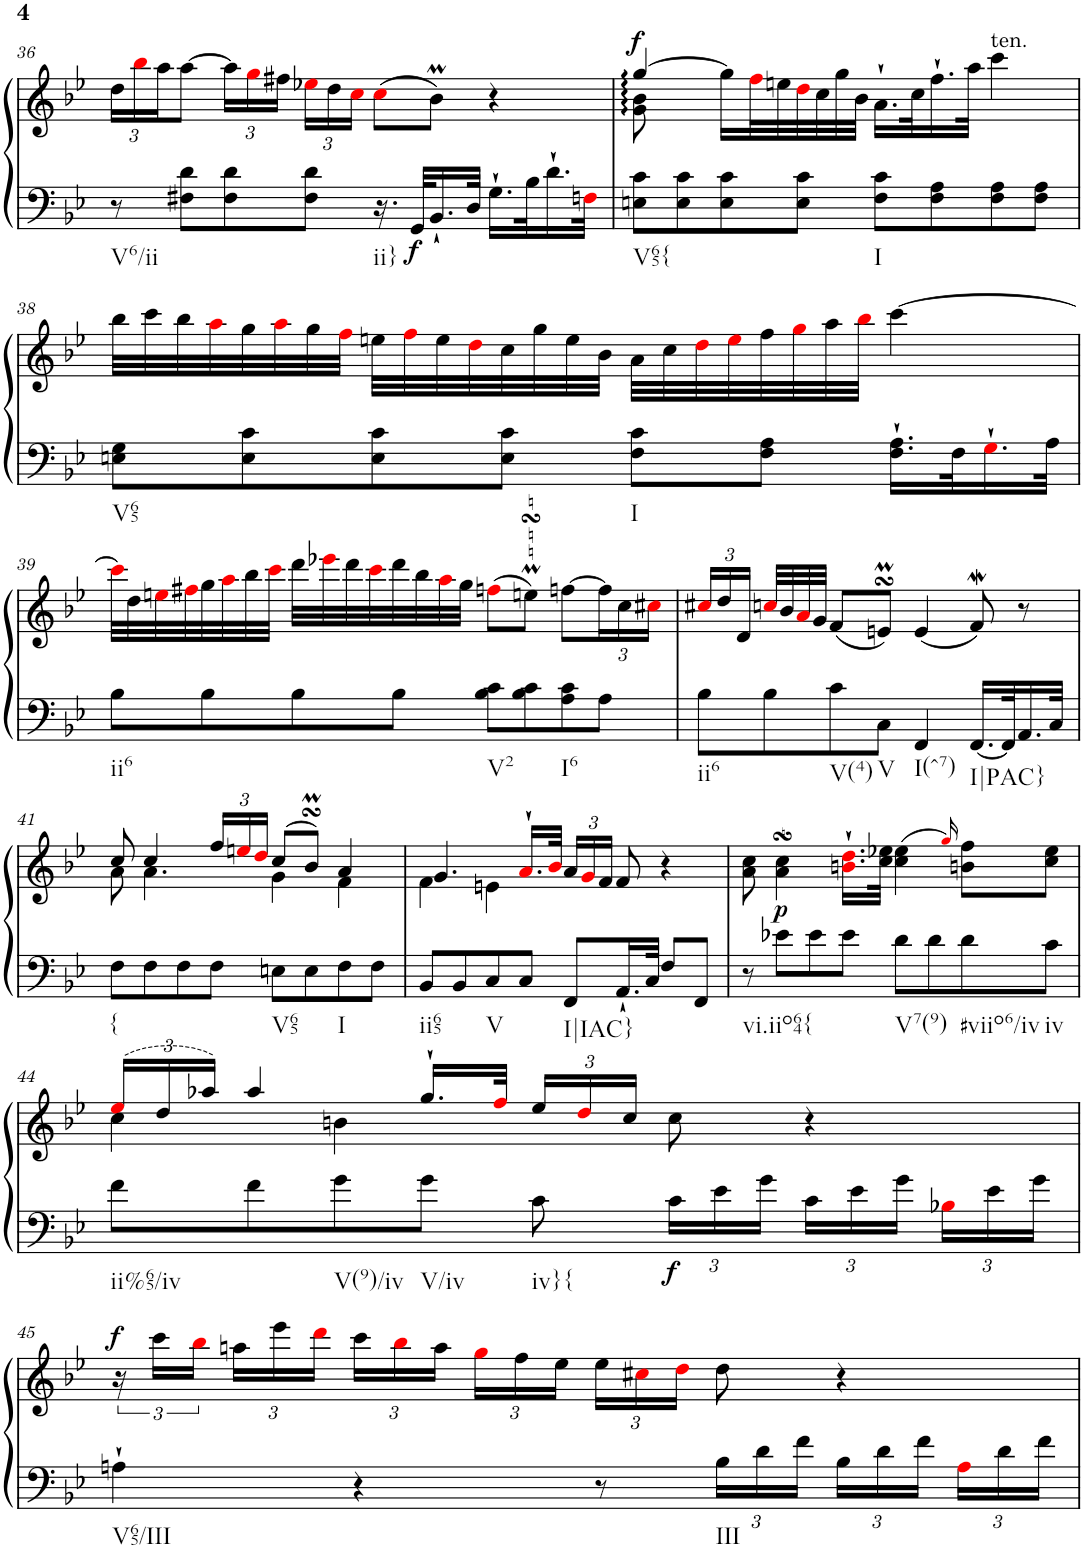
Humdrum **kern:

**kern	**kern	**dynam
*part1	*part1	*part1
*staff2	*staff1	*staff1/2
*I"Harpsichord	*	*
*I'Hch.	*	*
!!LO:PB:g=z
*clefF4	*clefG2	*
*k[b-e-]	*k[b-e-]	*
*M4/4	*M4/4	*
*met(c)	*met(c)	*
*	*Xbrackettup	*
=36	=36	=36
!LO:TX:b:t=V6/ii	!	!
8r	24dd\LL	.
.	24bb-i\	.
.	24aa\J	.
8F#X\ 8d\L	[8aa\J	.
8F#\ 8d\	24aa\LL]	.
.	24ggi\	.
.	24ff#X\JJ	.
8F#\ 8d\J	24ee-Xi\LL	.
.	24dd\	.
.	24cci\JJ	.
!LO:TX:b:t=ii}	!	!
16.r	(>8cci\L	.
!	!	!LO:DY:b=2
32GG/KLL	.	f
16.BB-`/	8b-M\J)	.
32D/JJk	.	.
16.G`\LL	4r	.
32B-\K	.	.
16.d`\	.	.
32Fni\JJk	.	.
=37	=37	=37
*	*^	*
!LO:TX:b:t=V65{	!	!	!
!	!	!	!LO:DY:a
8En\ 8c\L	[4gg/	8g\ 8b-\	f
8E\ 8c\	.	2..ryy	.
8E\ 8c\	16gg\LL]	.	.
.	32ffi\L	.	.
.	32een\	.	.
8E\ 8c\J	32ddi\	.	.
.	32cc\	.	.
.	32gg\	.	.
.	32b-\JJJ	.	.
!LO:TX:b:t=I	!	!	!
8F\ 8c\L	16.a`\LL	.	.
.	32cc\K	.	.
8F\ 8A\	16.ff`\	.	.
.	32aa\JJk	.	.
!	!LO:TX:a:t=ten.	!	!
8F\ 8A\	4ccc\	.	.
8F\ 8A\J	.	.	.
*	*v	*v	*
!!LO:LB:g=z
=38	=38	=38
!LO:TX:b:t=V65	!	!
8En\ 8G\L	32bb-\LLL	.
.	32ccc\	.
.	32bb-\	.
.	32aai\	.
8E\ 8c\	32gg\	.
.	32aai\	.
.	32gg\	.
.	32ffi\JJJ	.
8E\ 8c\	32een\LLL	.
.	32ffi\	.
.	32ee\	.
.	32ddi\	.
8E\ 8c\J	32cc\	.
.	32gg\	.
.	32ee\	.
.	32b-\JJJ	.
!LO:TX:b:t=I	!	!
8F\ 8c\L	32a\LLL	.
.	32cc\	.
.	32ddi\	.
.	32eei\	.
8F\ 8A\J	32ff\	.
.	32ggi\	.
.	32aa\	.
.	32bb-i\JJJ	.
16.F\` 16.A\`LL	[4ccc\	.
32F\K	.	.
16.G`i\	.	.
32A\JJk	.	.
!!LO:LB:g=z
=39	=39	=39
!LO:TX:b:t=ii6	!	!
8B-\L	32ccci\LLL]	.
.	32dd\	.
.	32eeni\	.
.	32ff#Xi\	.
8B-\	32gg\	.
.	32aai\	.
.	32bb-\	.
.	32ccci\JJJ	.
8B-\	32ddd\LLL	.
.	32eee-Xi\	.
.	32ddd\	.
.	32ccci\	.
8B-\J	32ddd\	.
.	32bb-\	.
.	32aai\	.
.	32gg\JJJ	.
!LO:TX:b:t=V2	!	!
8B-\ 8c\L	(>8ffni\L	.
8B-\ 8c\	8eenmsSsS\J)	.
!LO:TX:b:t=I6	!	!
8A\ 8c\	[8ffn\L	.
8A\J	24ff\L]	.
.	24cc\	.
.	24cc#Xi\JJ	.
=40	=40	=40
!LO:TX:b:t=ii6	!	!
8B-\L	24cc#Xi/LL	.
.	24dd/	.
.	24d/JJ	.
8B-\	32ccni/LLL	.
.	32b-/	.
.	32ai/	.
.	32g/JJJ	.
!LO:TX:b:t=V(4)	!	!
8c\	(<8f/L	.
!LO:TX:b:t=V	!	!
8C\J	8ensSsSm/J)	.
!LO:TX:b:t=I(^7)	!	!
4FF/	(<4e/	.
!LO:TX:b:t=I|PAC}	!	!
[16.FF/LL	8fW/)	.
32FF/K]	.	.
16.AA/	8r	.
32C/JJk	.	.
!!LO:LB:g=z
=41	=41	=41
*	*^	*
!LO:TX:b:t={	!	!	!
8F\L	8cc/	8a\	.
8F\	4cc/	4.a\	.
8F\	.	.	.
8F\J	24ff/LL	.	.
.	24eeni/	.	.
.	24ddi/JJ	.	.
!LO:TX:b:t=V65	!	!	!
8En\L	(>8cc/L	4g\	.
8E\	8b-sSSsM/J)	.	.
!LO:TX:b:t=I	!	!	!
8F\	4a/	4f\	.
8F\J	.	.	.
=42	=42	=42	=42
!LO:TX:b:t=ii65	!	!	!
8BB-/L	4.g/	4f\	.
8BB-/	.	.	.
!LO:TX:b:t=V	!	!	!
8C/	.	4en\	.
8C/J	16.a`i/LL	.	.
.	32b-i/JJk	.	.
!LO:TX:b:t=I|IAC}	!	!	!
8FF/L	24a/LL	2ryy	.
.	24gi/	.	.
.	24f/JJ	.	.
16.AA`/L	8f/	.	.
32C/JJk	.	.	.
8F/L	4r	.	.
8FF/J	.	.	.
*	*v	*v	*
=43	=43	=43
!LO:TX:b:t=vi.iio64{	!	!
8r	8a\ 8cc\	.
!	!	!LO:DY:b
8e-X\L	4a\sSSs 4cc\sSSs	p
8e-\	.	.
8e-\J	16.bni\` 16.ddi\`LL	.
.	32cc\ 32ee-X\JJk	.
!LO:TX:b:t=V7(9)	!	!
8d\L	(>4cc\ 4ee-\	.
8d\	.	.
.	16qggi/)	.
!LO:TX:b:t=#viio6/iv	!	!
8d\	8bn\ 8ff\L	.
!LO:TX:b:t=iv	!	!
8c\J	8cc\ 8ee-\J	.
!!LO:LB:g=z
=44	=44	=44
*	*^	*
!LO:TX:b:t=ii%65/iv	!	!	!
8f\L	(>24ee-i/LL	4cc\	.
.	24dd/	.	.
.	24aa-X/JJ)	.	.
8f\	4aa-/	.	.
!LO:TX:b:t=V(9)/iv	!	!	!
8g\	.	4bn\	.
!LO:TX:b:t=V/iv	!	!	!
8g\J	16.gg`/LL	.	.
.	32ffi/JJk	.	.
!LO:TX:b:t=iv}{	!	!	!
8c\	24ee-/LL	2ryy	.
.	24ddi/	.	.
.	24cc/JJ	.	.
*Xbrackettup	*	*	*
!	!	!	!LO:DY:b=2
24c\LL	8cc\	.	f
24e-\	.	.	.
24g\JJ	.	.	.
24c\LL	4r	.	.
24e-\	.	.	.
24g\JJ	.	.	.
24B-Xi\LL	.	.	.
24e-\	.	.	.
24g\JJ	.	.	.
*	*v	*v	*
!!LO:LB:g=z
=45	=45	=45
*	*brackettup	*
!LO:TX:b:t=V65/III	!	!
!	!	!LO:DY:a
4An`\	24r	f
.	24ccc\LL	.
.	24bb-i\JJ	.
*	*Xbrackettup	*
.	24aan\LL	.
.	24eee-\	.
.	24dddi\JJ	.
4r	24ccc\LL	.
.	24bb-i\	.
.	24aa\JJ	.
.	24ggi\LL	.
.	24ff\	.
.	24ee-\JJ	.
8r	24ee-\LL	.
.	24cc#Xi\	.
.	24ddi\JJ	.
!LO:TX:b:t=III	!	!
24B-\LL	8dd\	.
24d\	.	.
24f\JJ	.	.
24B-\LL	4r	.
24d\	.	.
24f\JJ	.	.
24Ai\LL	.	.
24d\	.	.
24f\JJ	.	.
=	=	=
*-	*-	*-
